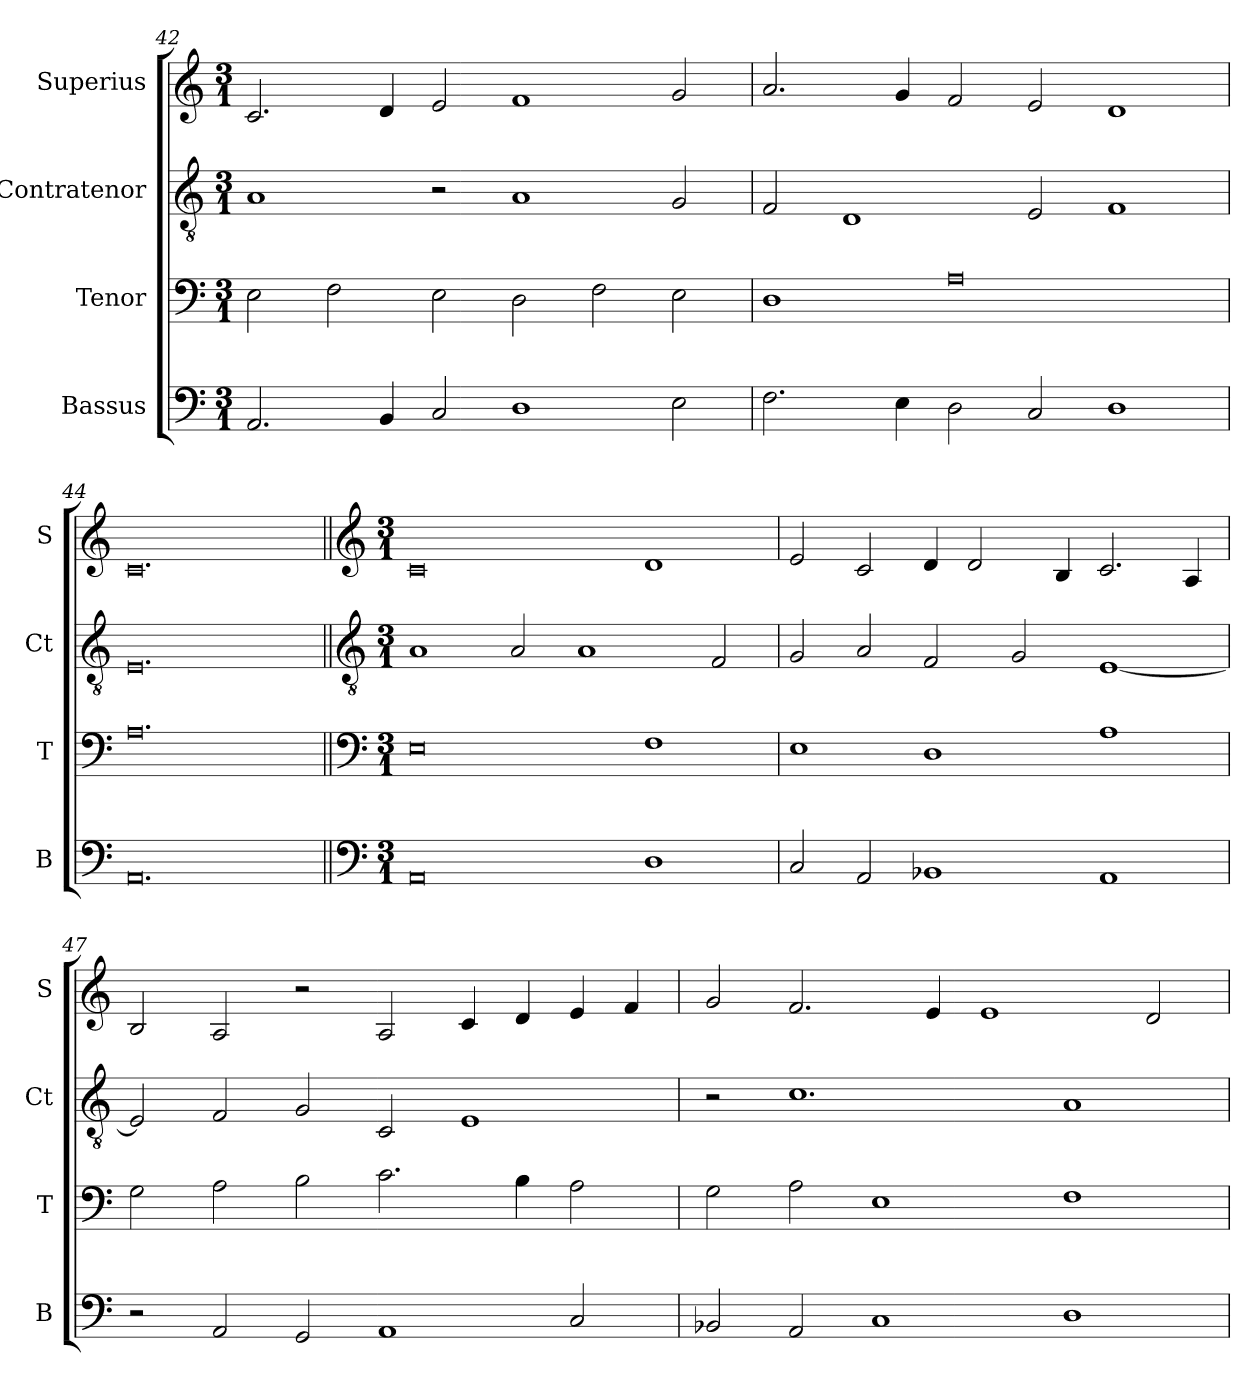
**kern	**kern	**kern	**kern
*part4	*part3	*part2	*part1
*staff4	*staff3	*staff2	*staff1
*I"Bassus	*I"Tenor	*I"Contratenor	*I"Superius
*I'B	*I'T	*I'Ct	*I'S
*clefF4	*clefF4	*clefGv2	*clefG2
*k[]	*k[]	*k[]	*k[]
*M3/1	*M3/1	*M3/1	*M3/1
=42	=42	=42	=42
2.AA/	2E\	1A	2.c/
.	2F\	.	.
4BB/	.	.	4d/
2C/	2E\	2r	2e/
1D	2D\	1A	1f
.	2F\	.	.
2E\	2E\	2G/	2g/
=43	=43	=43	=43
2.F\	1D	2F/	2.a/
.	.	1D	.
4E\	.	.	4g/
2D\	0A	.	2f/
2C/	.	2E/	2e/
1D	.	1F	1d
=44	=44	=44	=44
0.AA	0.A	0.E	0.c
!!LO:LB:g=z
=45||	=45||	=45||	=45||
*clefF4	*clefF4	*clefGv2	*clefG2
*k[]	*k[]	*k[]	*k[]
*M3/1	*M3/1	*M3/1	*M3/1
0AA	0E	1A	0c
.	.	2A/	.
.	.	1A	.
1D	1F	.	1d
.	.	2F/	.
=46	=46	=46	=46
2C/	1E	2G/	2e/
2AA/	.	2A/	2c/
1BB-X	1D	2F/	4d/
.	.	.	2d/
.	.	2G/	.
.	.	.	4B/
1AA	1A	[1E	2.c/
.	.	.	4A/
=47	=47	=47	=47
2r	2G\	2E/]	2B/
2AA/	2A\	2F/	2A/
2GG/	2B\	2G/	2r
1AA	2.c\	2C/	2A/
.	.	1E	4c/
.	4B\	.	4d/
2C/	2A\	.	4e/
.	.	.	4f/
=48	=48	=48	=48
2BB-X/	2G\	2r	2g/
2AA/	2A\	1.c	2.f/
1C	1E	.	.
.	.	.	4e/
.	.	.	1e
1D	1F	1A	.
.	.	.	2d/
=	=	=	=
*-	*-	*-	*-
